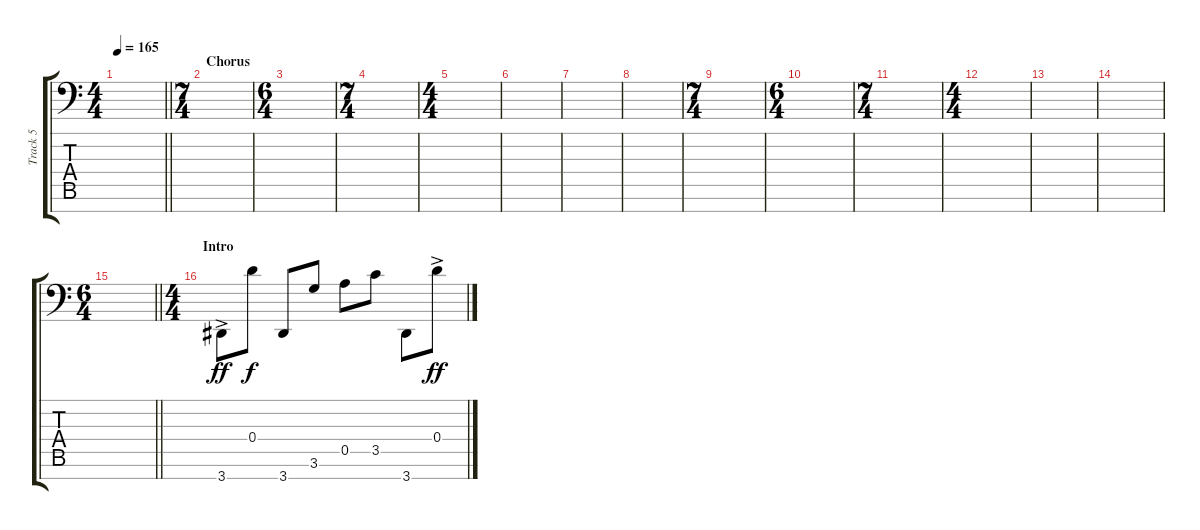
\track ("Track 5" "Track 5") {instrument overdrivenguitar}
\staff {score tabs}
\tuning (E4 B3 G3 D3 A2 E2 C-1) {hide}
\ts (4 4)
\tempo 165
\clef f4
\barLineRight lightlight
\ks c
|
\ts (7 4)
\section ("" "Chorus")
|
\ts (6 4)
|
\ts (7 4)
|
\ts (4 4)
|
|
|
|
\ts (7 4)
|
\ts (6 4)
|
\ts (7 4)
|
\ts (4 4)
|
|
|
\ts (6 4)
\barLineRight lightlight
|
\ts (4 4)
\section ("" "Intro")
3.7{ac}.8{dy ff} 0.4.8{dy f} 3.7.8 3.6.8 0.5.8 3.5.8 3.7.8 0.4{ac}.8{dy ff}
